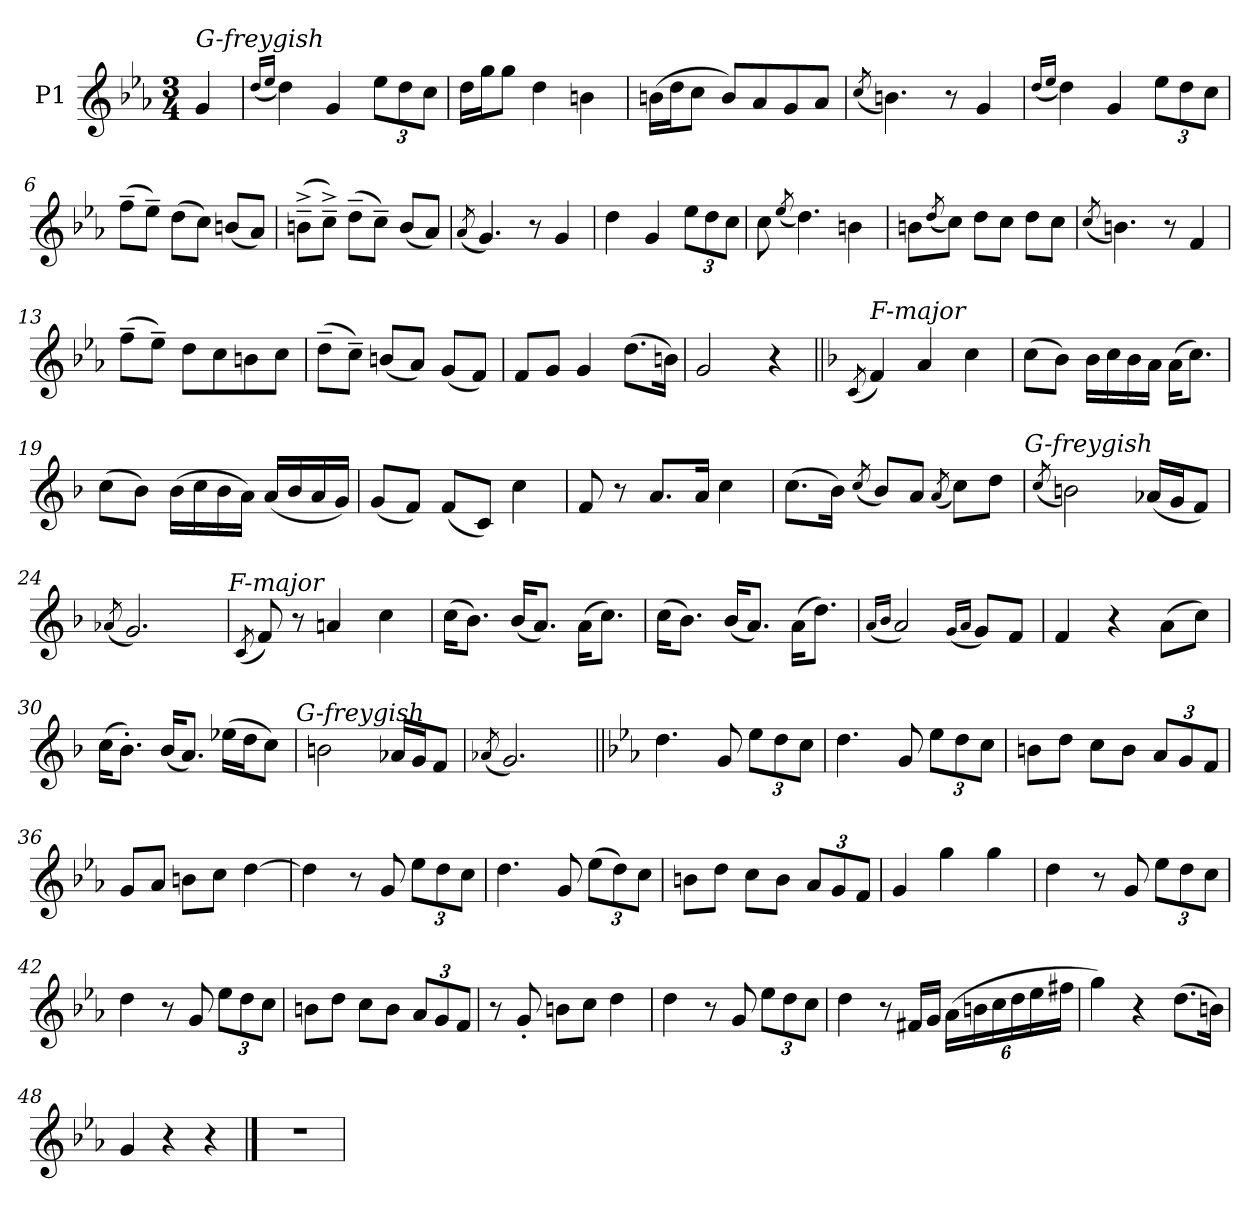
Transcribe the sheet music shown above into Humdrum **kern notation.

**kern
*part1
*staff1
*I"P1
*clefG2
*k[b-e-a-]
*M3/4
=
!LO:TX:a:i:t=G-freygish
4g
=1
(16qqdd/LL
16qqee-/JJ
4dd)
4g
12ee-L
12dd
12ccJ
=2
16ddLL
16ggJ
8ggJ
4dd
4bn
=3
(16bnLL
16ddJ
8ccJ
8bL)
8a-
8g
8a-J
=4
(8qcc/
4.bn)
8r
4g
=5
(16qqdd/LL
16qqee-/JJ
4dd)
4g
12ee-L
12dd
12ccJ
=6
(8ff~L
8ee-~J)
(8ddL
8ccJ)
(8bnL
8a-J)
=7
(8bn~^L
8cc~^J)
(8dd~L
8cc~J)
(8bL
8a-J)
=8
(8qa-/
4.g)
8r
4g
=9
4dd
4g
12ee-L
12dd
12ccJ
=10
8cc
(8qee-/
4.dd)
4bn
=11
8bnL
(8qdd/
8ccJ)
8ddL
8ccJ
8ddL
8ccJ
=12
(8qcc/
4.bn)
8r
4f
=13
(8ff~L
8ee-~J)
8ddL
8cc
8bn
8ccJ
=14
(8dd~L
8cc~J)
(8bnL
8a-J)
(8gL
8fJ)
=15
8fL
8gJ
4g
(8.ddL
16bnJk)
=16
2g
4r
=17||
*k[b-]
*F:
(8qc/
!LO:TX:a:i:t=F-major
4f)
4a
4cc
=18
(8ccL
8b-J)
16b-LL
16cc
16b-
16aJJ
(16aKL
8.ccJ)
=19
(8ccL
8b-J)
(16b-LL
16cc
16b-
16aJJ)
(16aLL
16b-
16a
16gJJ)
=20
(8gL
8fJ)
(8fL
8cJ)
4cc
=21
8f
8r
8.aL
16aJk
4cc
=22
(8.ccL
16b-Jk)
(8qcc/
8b-L)
8aJ
(8qa/
8ccL)
8ddJ
!LO:TX:a:i:t=G-freygish
=23
(8qcc/
2bn)
(16a-XLL
16gJ
8fJ)
=24
(8qa-X/
2.g)
!LO:TX:a:i:t=F-major
=25
(8qc/
8f)
8r
4an
4cc
=26
(16ccKL
8.b-J)
(16b-KL
8.aJ)
(16aKL
8.ccJ)
=27
(16ccKL
8.b-J)
(16b-KL
8.aJ)
(16aKL
8.ddJ)
=28
(16qqa/LL
16qqb-/JJ
2a)
(16qqg/LL
16qqa/JJ
8gL)
8fJ
=29
4f
4r
(8aL
8ccJ)
=30
(16ccKL
8.b-'J)
(16b-KL
8.aJ)
(16ee-XLL
16ddJ
8ccJ)
!LO:TX:a:i:t=G-freygish
=31
2bn
16a-XLL
16gJ
8fJ
=32
(8qa-X/
2.g)
=33||
*k[b-e-a-]
4.dd
8g
12ee-L
12dd
12ccJ
=34
4.dd
8g
12ee-L
12dd
12ccJ
=35
8bnL
8ddJ
8ccL
8bJ
12a-L
12g
12fJ
=36
8gL
8a-J
8bnL
8ccJ
[4dd
=37
4dd]
8r
8g
12ee-L
12dd
12ccJ
=38
4.dd
8g
(12ee-L
12dd)
12ccJ
=39
8bnL
8ddJ
8ccL
8bJ
12a-L
12g
12fJ
=40
4g
4gg
4gg
=41
4dd
8r
8g
12ee-L
12dd
12ccJ
=42
4dd
8r
8g
12ee-L
12dd
12ccJ
=43
8bnL
8ddJ
8ccL
8bJ
12a-L
12g
12fJ
=44
8r
8g'
8bnL
8ccJ
4dd
=45
4dd
8r
8g
12ee-L
12dd
12ccJ
=46
4dd
8r
16f#XLL
16gJJ
(24a-LL
24bn
24cc
24dd
24ee-
24ff#XJJ
=47
4gg)
4r
(8.ddL
16bnJk)
=48
4g
4r
4r
==49
4%3r
=
*-
